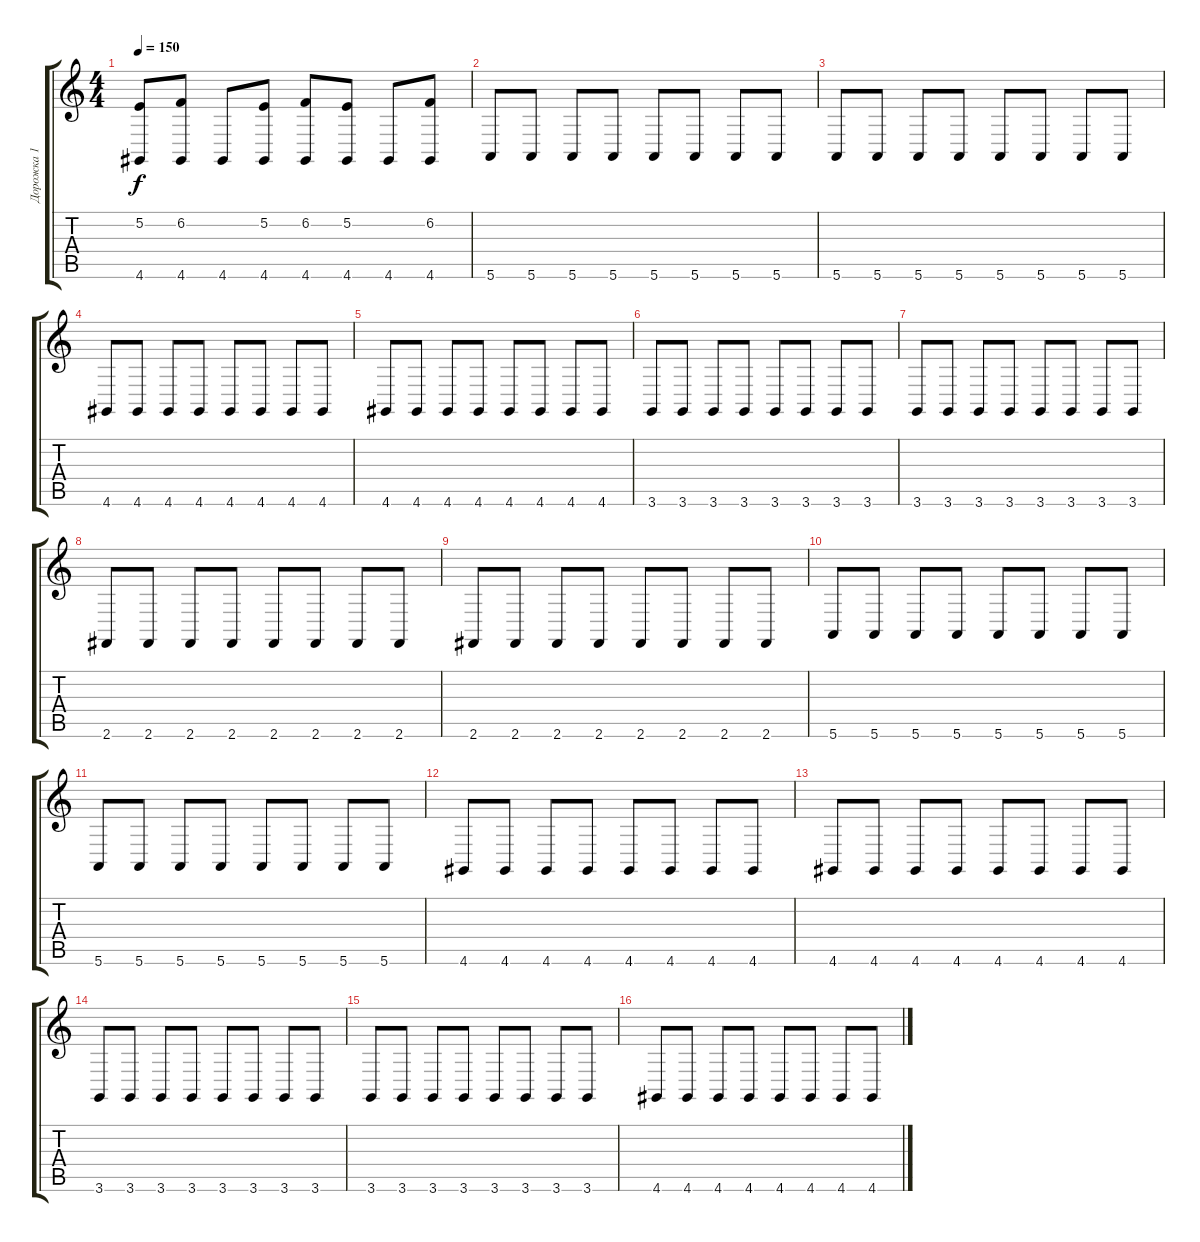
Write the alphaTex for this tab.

\track ("Дорожка 1" "Дорожка 1") {instrument lead2sawtooth}
\staff {score tabs}
\tuning (E4 B3 G3 D3 A2 E2) {hide}
\ts (4 4)
\tempo 150
\clef g2
\ks c
(5.2 4.6).8{dy f} (6.2 4.6).8 4.6.8 (5.2 4.6).8 (6.2 4.6).8 (5.2 4.6).8 4.6.8 (6.2 4.6).8 |
5.6.8 5.6.8 5.6.8 5.6.8 5.6.8 5.6.8 5.6.8 5.6.8 |
5.6.8 5.6.8 5.6.8 5.6.8 5.6.8 5.6.8 5.6.8 5.6.8 |
4.6.8 4.6.8 4.6.8 4.6.8 4.6.8 4.6.8 4.6.8 4.6.8 |
4.6.8 4.6.8 4.6.8 4.6.8 4.6.8 4.6.8 4.6.8 4.6.8 |
3.6.8 3.6.8 3.6.8 3.6.8 3.6.8 3.6.8 3.6.8 3.6.8 |
3.6.8 3.6.8 3.6.8 3.6.8 3.6.8 3.6.8 3.6.8 3.6.8 |
2.6.8 2.6.8 2.6.8 2.6.8 2.6.8 2.6.8 2.6.8 2.6.8 |
2.6.8 2.6.8 2.6.8 2.6.8 2.6.8 2.6.8 2.6.8 2.6.8 |
5.6.8 5.6.8 5.6.8 5.6.8 5.6.8 5.6.8 5.6.8 5.6.8 |
5.6.8 5.6.8 5.6.8 5.6.8 5.6.8 5.6.8 5.6.8 5.6.8 |
4.6.8 4.6.8 4.6.8 4.6.8 4.6.8 4.6.8 4.6.8 4.6.8 |
4.6.8 4.6.8 4.6.8 4.6.8 4.6.8 4.6.8 4.6.8 4.6.8 |
3.6.8 3.6.8 3.6.8 3.6.8 3.6.8 3.6.8 3.6.8 3.6.8 |
3.6.8 3.6.8 3.6.8 3.6.8 3.6.8 3.6.8 3.6.8 3.6.8 |
4.6.8 4.6.8 4.6.8 4.6.8 4.6.8 4.6.8 4.6.8 4.6.8
